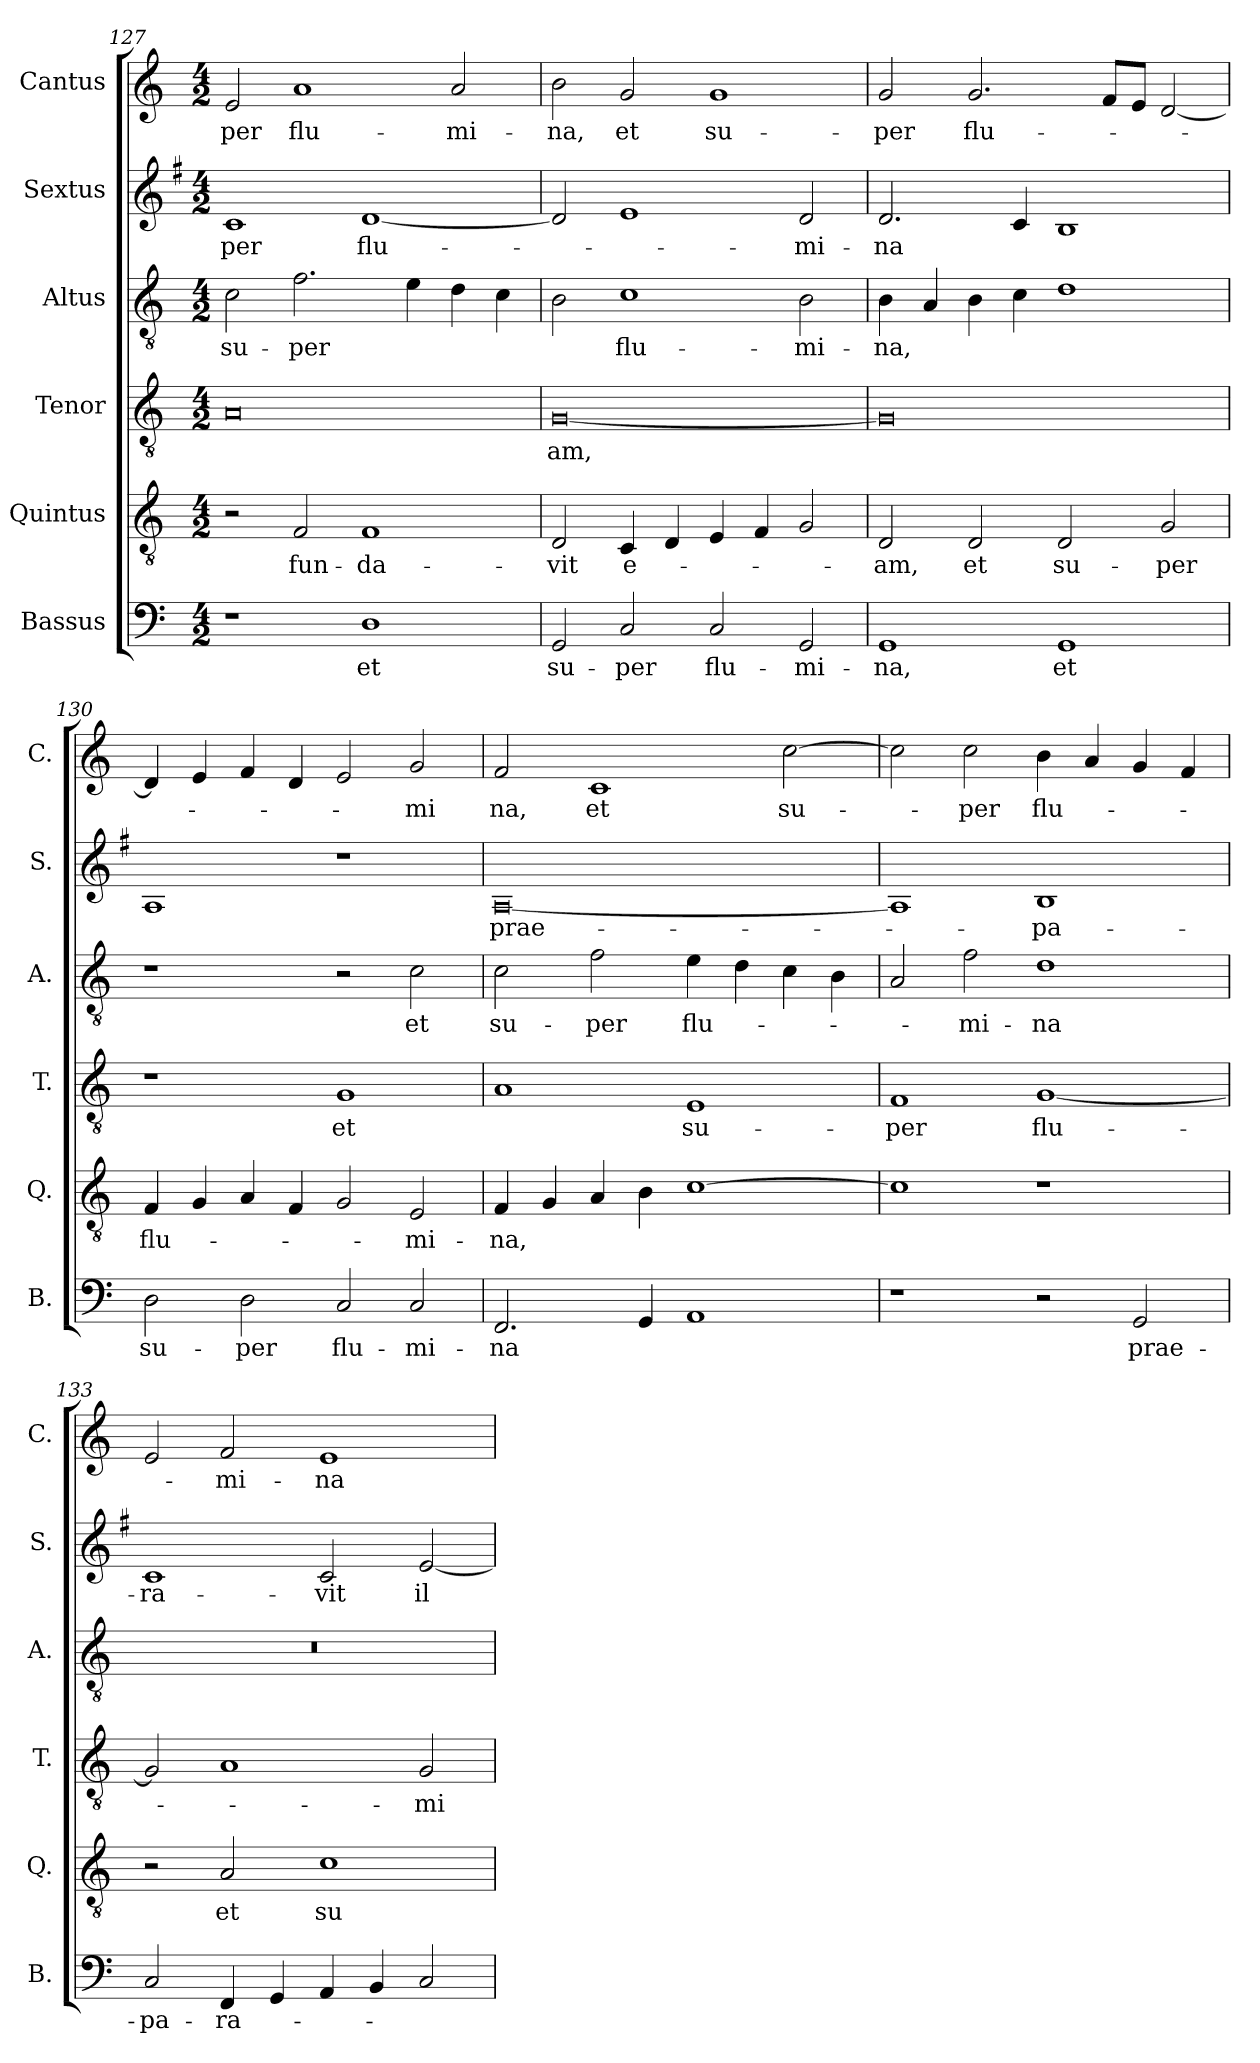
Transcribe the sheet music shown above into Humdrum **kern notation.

**kern	**text	**kern	**text	**kern	**text	**kern	**text	**kern	**text	**kern	**text
*part6	*part6	*part5	*part5	*part4	*part4	*part3	*part3	*part2	*part2	*part1	*part1
*staff6	*staff6	*staff5	*staff5	*staff4	*staff4	*staff3	*staff3	*staff2	*staff2	*staff1	*staff1
*I"Bassus	*	*I"Quintus	*	*I"Tenor	*	*I"Altus	*	*I"Sextus	*	*I"Cantus	*
*I'B.	*	*I'Q.	*	*I'T.	*	*I'A.	*	*I'S.	*	*I'C.	*
*clefF4	*	*clefGv2	*	*clefGv2	*	*clefGv2	*	*clefG2	*	*clefG2	*
*k[]	*	*k[]	*	*k[]	*	*k[]	*	*k[f#]	*	*k[]	*
*M4/2	*	*M4/2	*	*M4/2	*	*M4/2	*	*M4/2	*	*M4/2	*
=127	=127	=127	=127	=127	=127	=127	=127	=127	=127	=127	=127
!	!	!	!	!	!	!	!LO:LY:b	!	!LO:LY:b	!	!LO:LY:b
1r	.	2r	.	0A	.	2c\	su-	1c	-per	2e/	-per
!	!	!	!LO:LY:b	!	!	!	!LO:LY:b	!	!	!	!LO:LY:b
.	.	2F/	fun-	.	.	2.f\	-per	.	.	1a	flu-
!	!LO:LY:b	!	!LO:LY:b	!	!	!	!	!	!LO:LY:b	!	!
1D	et	1F	-da-	.	.	.	.	[1d	flu-	.	.
.	.	.	.	.	.	4e\	.	.	.	.	.
!	!	!	!	!	!	!	!	!	!	!	!LO:LY:b
.	.	.	.	.	.	4d\	.	.	.	2a/	-mi-
.	.	.	.	.	.	4c\	.	.	.	.	.
=128	=128	=128	=128	=128	=128	=128	=128	=128	=128	=128	=128
!	!LO:LY:b	!	!LO:LY:b	!	!LO:LY:b	!	!	!	!	!	!LO:LY:b
2GG/	su-	2D/	-vit	[0G	-am,	2B\	.	2d/]	.	2b\	-na,
!	!LO:LY:b	!	!LO:LY:b	!	!	!	!LO:LY:b	!	!	!	!LO:LY:b
2C/	-per	4C/	e-	.	.	1c	flu-	1e	.	2g/	et
.	.	4D/	.	.	.	.	.	.	.	.	.
!	!LO:LY:b	!	!	!	!	!	!	!	!	!	!LO:LY:b
2C/	flu-	4E/	.	.	.	.	.	.	.	1g	su-
.	.	4F/	.	.	.	.	.	.	.	.	.
!	!LO:LY:b	!	!	!	!	!	!LO:LY:b	!	!LO:LY:b	!	!
2GG/	-mi-	2G/	.	.	.	2B\	-mi-	2d/	-mi-	.	.
!!LO:LB:g=z
=129	=129	=129	=129	=129	=129	=129	=129	=129	=129	=129	=129
!	!LO:LY:b	!	!LO:LY:b	!	!	!	!LO:LY:b	!	!LO:LY:b	!	!LO:LY:b
1GG	-na,	2D/	-am,	0G]	.	4B\	-na,	2.d/	-na	2g/	-per
.	.	.	.	.	.	4A/	.	.	.	.	.
!	!	!	!LO:LY:b	!	!	!	!	!	!	!	!LO:LY:b
.	.	2D/	et	.	.	4B\	.	.	.	2.g/	flu-
.	.	.	.	.	.	4c\	.	4c/	.	.	.
!	!LO:LY:b	!	!LO:LY:b	!	!	!	!	!	!	!	!
1GG	et	2D/	su-	.	.	1d	.	1B	.	.	.
.	.	.	.	.	.	.	.	.	.	8f/L	.
.	.	.	.	.	.	.	.	.	.	8e/J	.
!	!	!	!LO:LY:b	!	!	!	!	!	!	!	!
.	.	2G/	-per	.	.	.	.	.	.	[2d/	.
=130	=130	=130	=130	=130	=130	=130	=130	=130	=130	=130	=130
!	!LO:LY:b	!	!LO:LY:b	!	!	!	!	!	!	!	!
2D\	su-	4F/	flu-	1r	.	1r	.	1A	.	4d/]	.
.	.	4G/	.	.	.	.	.	.	.	4e/	.
!	!LO:LY:b	!	!	!	!	!	!	!	!	!	!
2D\	-per	4A/	.	.	.	.	.	.	.	4f/	.
.	.	4F/	.	.	.	.	.	.	.	4d/	.
!	!LO:LY:b	!	!	!	!LO:LY:b	!	!	!	!	!	!
2C/	flu-	2G/	.	1G	et	2r	.	1r	.	2e/	.
!	!LO:LY:b	!	!LO:LY:b	!	!	!	!LO:LY:b	!	!	!	!LO:LY:b
2C/	-mi-	2E/	-mi-	.	.	2c\	et	.	.	2g/	-mi
=131	=131	=131	=131	=131	=131	=131	=131	=131	=131	=131	=131
!	!LO:LY:b	!	!LO:LY:b	!	!	!	!LO:LY:b	!	!LO:LY:b	!	!LO:LY:b
2.FF/	-na	4F/	-na,	1A	.	2c\	su-	[0A	prae-	2f/	na,
.	.	4G/	.	.	.	.	.	.	.	.	.
!	!	!	!	!	!	!	!LO:LY:b	!	!	!	!LO:LY:b
.	.	4A/	.	.	.	2f\	-per	.	.	1c	et
4GG/	.	4B\	.	.	.	.	.	.	.	.	.
!	!	!	!	!	!LO:LY:b	!	!LO:LY:b	!	!	!	!
1AA	.	[1c	.	1E	su-	4e\	flu-	.	.	.	.
.	.	.	.	.	.	4d\	.	.	.	.	.
!	!	!	!	!	!	!	!	!	!	!	!LO:LY:b
.	.	.	.	.	.	4c\	.	.	.	[2cc\	su-
.	.	.	.	.	.	4B\	.	.	.	.	.
=132	=132	=132	=132	=132	=132	=132	=132	=132	=132	=132	=132
!	!	!	!	!	!LO:LY:b	!	!	!	!	!	!
1r	.	1c]	.	1F	-per	2A/	.	1A]	.	2cc\]	.
!	!	!	!	!	!	!	!LO:LY:b	!	!	!	!LO:LY:b
.	.	.	.	.	.	2f\	-mi-	.	.	2cc\	-per
!	!	!	!	!	!LO:LY:b	!	!LO:LY:b	!	!LO:LY:b	!	!LO:LY:b
2r	.	1r	.	[1G	flu-	1d	-na	1B	-pa-	4b\	flu-
.	.	.	.	.	.	.	.	.	.	4a/	.
!	!LO:LY:b	!	!	!	!	!	!	!	!	!	!
2GG/	prae-	.	.	.	.	.	.	.	.	4g/	.
.	.	.	.	.	.	.	.	.	.	4f/	.
=133	=133	=133	=133	=133	=133	=133	=133	=133	=133	=133	=133
!	!LO:LY:b	!	!	!	!	!	!	!	!LO:LY:b	!	!
2C/	-pa-	2r	.	2G/]	.	0r	.	1c	-ra-	2e/	.
!	!LO:LY:b	!	!LO:LY:b	!	!	!	!	!	!	!	!LO:LY:b
4FF/	-ra-	2A/	et	1A	.	.	.	.	.	2f/	-mi-
4GG/	.	.	.	.	.	.	.	.	.	.	.
!	!	!	!LO:LY:b	!	!	!	!	!	!LO:LY:b	!	!LO:LY:b
4AA/	.	1c	su-	.	.	.	.	2c/	-vit	1e	-na
4BB/	.	.	.	.	.	.	.	.	.	.	.
!	!	!	!	!	!LO:LY:b	!	!	!	!LO:LY:b	!	!
2C/	.	.	.	2G/	-mi-	.	.	[2e/	il-	.	.
=	=	=	=	=	=	=	=	=	=	=	=
*-	*-	*-	*-	*-	*-	*-	*-	*-	*-	*-	*-
